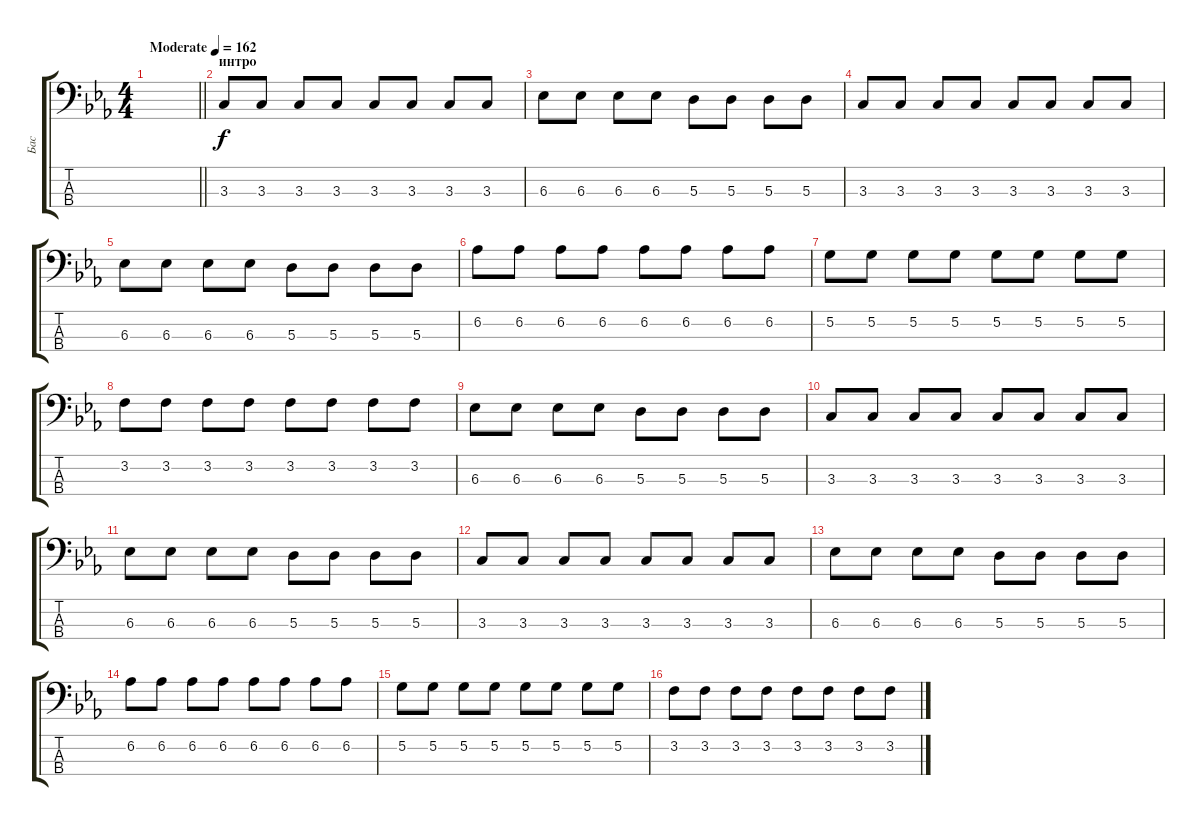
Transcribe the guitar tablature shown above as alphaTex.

\track ("Бас" "Бас") {instrument electricbassfinger}
\staff {score tabs}
\tuning (G2 D2 A1 E1) {hide}
\ts (4 4)
\tempo (162 "Moderate")
\clef f4
\barLineRight lightlight
\ks cminor
|
\section ("" "интро")
3.3.8 3.3.8 3.3.8 3.3.8 3.3.8 3.3.8 3.3.8 3.3.8 |
6.3.8 6.3.8 6.3.8 6.3.8 5.3.8 5.3.8 5.3.8 5.3.8 |
3.3.8 3.3.8 3.3.8 3.3.8 3.3.8 3.3.8 3.3.8 3.3.8 |
6.3.8 6.3.8 6.3.8 6.3.8 5.3.8 5.3.8 5.3.8 5.3.8 |
6.2.8 6.2.8 6.2.8 6.2.8 6.2.8 6.2.8 6.2.8 6.2.8 |
5.2.8 5.2.8 5.2.8 5.2.8 5.2.8 5.2.8 5.2.8 5.2.8 |
3.2.8 3.2.8 3.2.8 3.2.8 3.2.8 3.2.8 3.2.8 3.2.8 |
6.3.8 6.3.8 6.3.8 6.3.8 5.3.8 5.3.8 5.3.8 5.3.8 |
3.3.8 3.3.8 3.3.8 3.3.8 3.3.8 3.3.8 3.3.8 3.3.8 |
6.3.8 6.3.8 6.3.8 6.3.8 5.3.8 5.3.8 5.3.8 5.3.8 |
3.3.8 3.3.8 3.3.8 3.3.8 3.3.8 3.3.8 3.3.8 3.3.8 |
6.3.8 6.3.8 6.3.8 6.3.8 5.3.8 5.3.8 5.3.8 5.3.8 |
6.2.8 6.2.8 6.2.8 6.2.8 6.2.8 6.2.8 6.2.8 6.2.8 |
5.2.8 5.2.8 5.2.8 5.2.8 5.2.8 5.2.8 5.2.8 5.2.8 |
3.2.8 3.2.8 3.2.8 3.2.8 3.2.8 3.2.8 3.2.8 3.2.8
